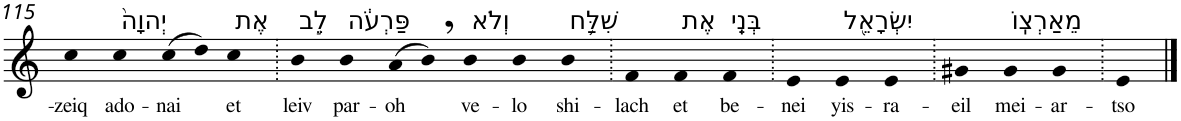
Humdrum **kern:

**kern	**text
*part1	*part1
*staff1	*staff1
*I"Piano	*
*I'Pno	*
!!LO:PB:g=z
*clefG2	*
*k[]	*
=115	=115
!	!LO:LY:b
4cc	-zeiq
!LO:TX:a:t=יְהוָה֙	!
!	!LO:LY:b
4cc	ado-
!	!LO:LY:b
(>8cc	-nai
8dd)	.
!LO:TX:a:t=אֶת	!
!	!LO:LY:b
4cc	et
=116.	=116.
!LO:TX:a:t=לֵ֣ב	!
!	!LO:LY:b
4b	leiv
!LO:TX:a:t=פַּרְעֹ֔ה	!
!	!LO:LY:b
4b	par-
!	!LO:LY:b
(>8a	-oh
8b,)	.
!LO:TX:a:t=וְלֹא	!
!	!LO:LY:b
4b	ve-
!	!LO:LY:b
4b	-lo
!LO:TX:a:t=שִׁלַּ֥ח	!
!	!LO:LY:b
4b	shi-
=117.	=117.
!	!LO:LY:b
4f	-lach
!LO:TX:a:t=אֶת	!
!	!LO:LY:b
4f	et
!LO:TX:a:t=בְּנֵֽי	!
!	!LO:LY:b
4f	be-
=118.	=118.
!	!LO:LY:b
4e	-nei
!LO:TX:a:t=יִשְׂרָאֵ֖ל	!
!	!LO:LY:b
4e	yis-
!	!LO:LY:b
4e	-ra-
=119.	=119.
!	!LO:LY:b
4g#X	-eil
!LO:TX:a:t=מֵאַרְצֽוֹ	!
!	!LO:LY:b
4g#	mei-
!	!LO:LY:b
4g#	-ar-
=120.	=120.
!	!LO:LY:b
4e	-tso
==	==
*-	*-
